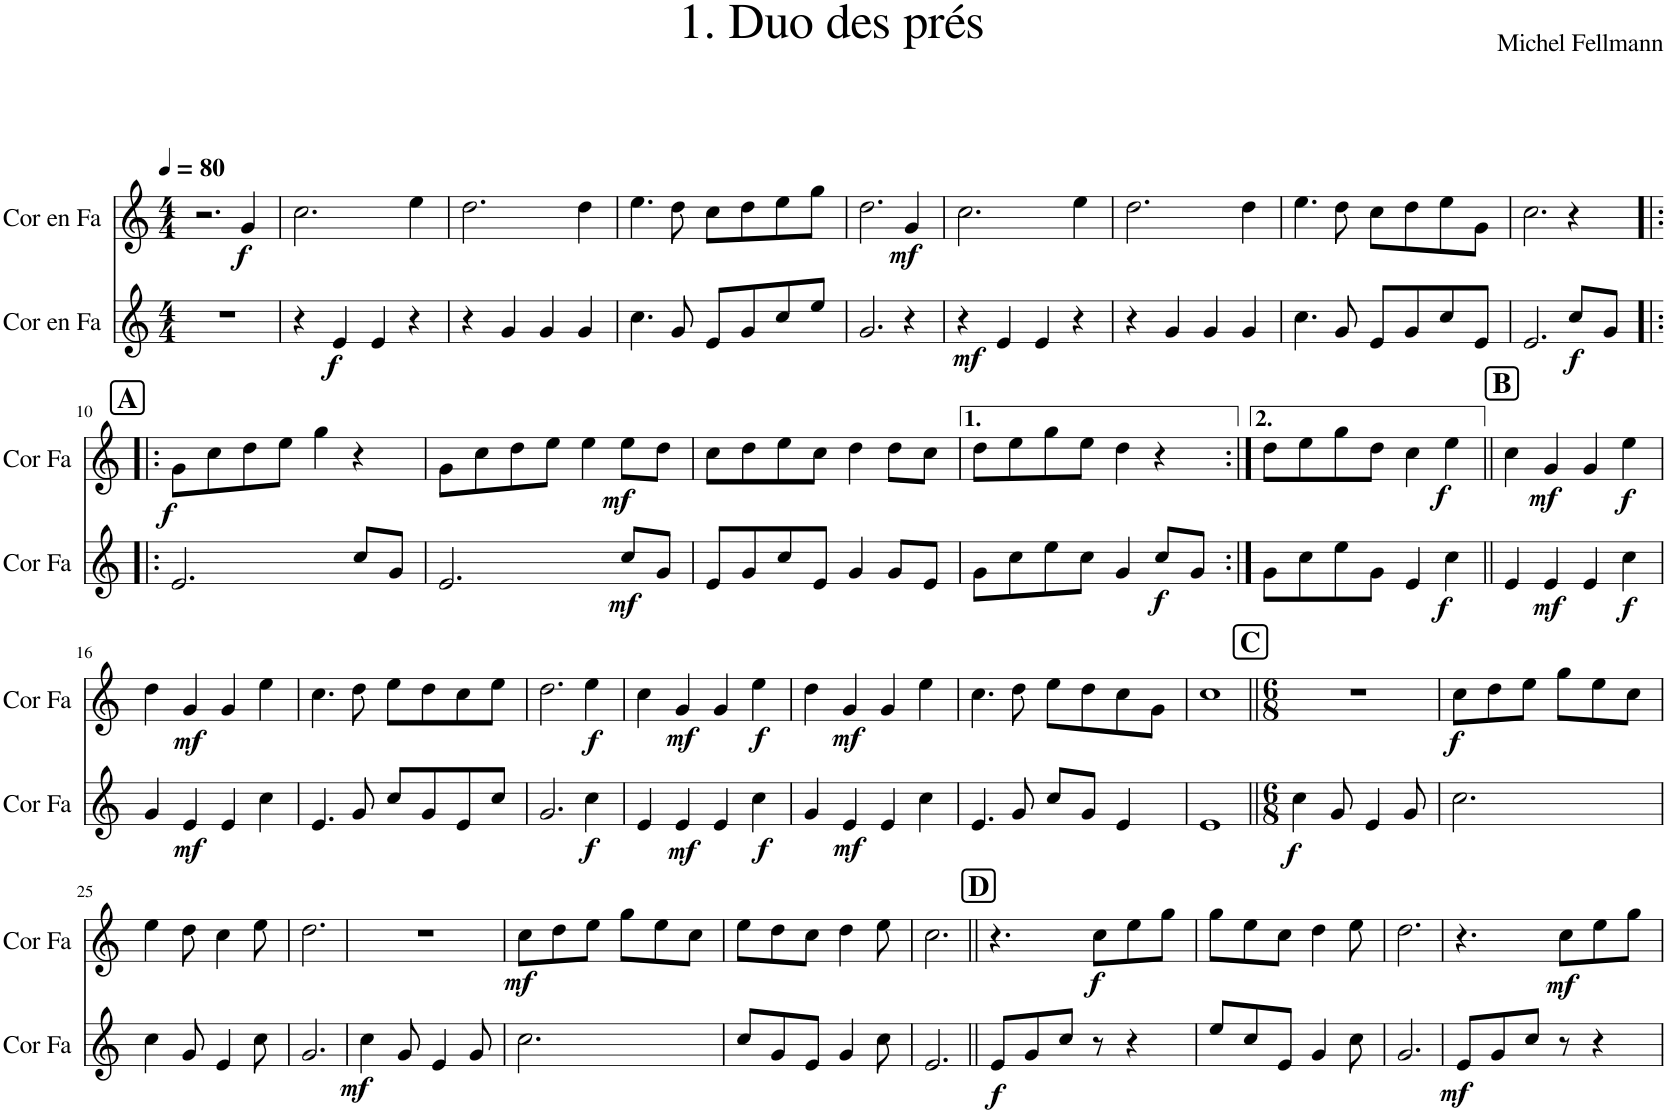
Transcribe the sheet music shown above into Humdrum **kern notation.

**kern	**dynam	**kern	**dynam
*part2	*part2	*part1	*part1
*staff2	*staff2	*staff1	*staff1
*I"Cor en Fa	*	*I"Cor en Fa	*
*I'Cor Fa	*	*I'Cor Fa	*
*clefG2	*	*clefG2	*
*Trd4c7	*	*Trd4c7	*
*k[]	*	*k[]	*
*M4/4	*	*M4/4	*
*MM80	*	*MM80	*
=1	=1	=1	=1
1r	.	2.r	.
!	!	!	!LO:DY:b
.	.	4g/	f
=2	=2	=2	=2
4r	.	2.cc\	.
!	!LO:DY:b	!	!
4e/	f	.	.
4e/	.	.	.
4r	.	4ee\	.
=3	=3	=3	=3
4r	.	2.dd\	.
4g/	.	.	.
4g/	.	.	.
4g/	.	4dd\	.
=4	=4	=4	=4
4.cc\	.	4.ee\	.
8g/	.	8dd\	.
8e/L	.	8cc\L	.
8g/	.	8dd\	.
8cc/	.	8ee\	.
8ee/J	.	8gg\J	.
=5	=5	=5	=5
2.g/	.	2.dd\	.
!	!	!	!LO:DY:b
4r	.	4g/	mf
=6	=6	=6	=6
!	!LO:DY:b	!	!
4r	mf	2.cc\	.
4e/	.	.	.
4e/	.	.	.
4r	.	4ee\	.
=7	=7	=7	=7
4r	.	2.dd\	.
4g/	.	.	.
4g/	.	.	.
4g/	.	4dd\	.
=8	=8	=8	=8
4.cc\	.	4.ee\	.
8g/	.	8dd\	.
8e/L	.	8cc\L	.
8g/	.	8dd\	.
8cc/	.	8ee\	.
8e/J	.	8g\J	.
=9	=9	=9	=9
2.e/	.	2.cc\	.
!	!LO:DY:b	!	!
8cc/L	f	4r	.
8g/J	.	.	.
!!LO:LB:g=z
!!LO:REH:place=s1:a:B:cj:fs=14:t=A
=10!|:	=10!|:	=10!|:	=10!|:
!	!	!	!LO:DY:b
2.e/	.	8g\L	f
.	.	8cc\	.
.	.	8dd\	.
.	.	8ee\J	.
.	.	4gg\	.
8cc/L	.	4r	.
8g/J	.	.	.
=11	=11	=11	=11
2.e/	.	8g\L	.
.	.	8cc\	.
.	.	8dd\	.
.	.	8ee\J	.
.	.	4ee\	.
!	!LO:DY:b	!	!LO:DY:b
8cc/L	mf	8ee\L	mf
8g/J	.	8dd\J	.
=12	=12	=12	=12
8e/L	.	8cc\L	.
8g/	.	8dd\	.
8cc/	.	8ee\	.
8e/J	.	8cc\J	.
4g/	.	4dd\	.
8g/L	.	8dd\L	.
8e/J	.	8cc\J	.
=13	=13	=13	=13
8g\L	.	8dd\L	.
8cc\	.	8ee\	.
8ee\	.	8gg\	.
8cc\J	.	8ee\J	.
4g/	.	4dd\	.
!	!LO:DY:b	!	!
8cc/L	f	4r	.
8g/J	.	.	.
=14:|!	=14:|!	=14:|!	=14:|!
8g\L	.	8dd\L	.
8cc\	.	8ee\	.
8ee\	.	8gg\	.
8g\J	.	8dd\J	.
4e/	.	4cc\	.
!	!LO:DY:b	!	!LO:DY:b
4cc\	f	4ee\	f
!!LO:REH:place=s1:a:B:cj:fs=14:t=B
=15||	=15||	=15||	=15||
4e/	.	4cc\	.
!	!LO:DY:b	!	!LO:DY:b
4e/	mf	4g/	mf
4e/	.	4g/	.
!	!LO:DY:b	!	!LO:DY:b
4cc\	f	4ee\	f
!!LO:LB:g=z
=16	=16	=16	=16
4g/	.	4dd\	.
!	!LO:DY:b	!	!LO:DY:b
4e/	mf	4g/	mf
4e/	.	4g/	.
4cc\	.	4ee\	.
=17	=17	=17	=17
4.e/	.	4.cc\	.
8g/	.	8dd\	.
8cc/L	.	8ee\L	.
8g/	.	8dd\	.
8e/	.	8cc\	.
8cc/J	.	8ee\J	.
=18	=18	=18	=18
2.g/	.	2.dd\	.
!	!LO:DY:b	!	!LO:DY:b
4cc\	f	4ee\	f
=19	=19	=19	=19
4e/	.	4cc\	.
!	!LO:DY:b	!	!LO:DY:b
4e/	mf	4g/	mf
4e/	.	4g/	.
!	!LO:DY:b	!	!LO:DY:b
4cc\	f	4ee\	f
=20	=20	=20	=20
4g/	.	4dd\	.
!	!LO:DY:b	!	!LO:DY:b
4e/	mf	4g/	mf
4e/	.	4g/	.
4cc\	.	4ee\	.
=21	=21	=21	=21
4.e/	.	4.cc\	.
8g/	.	8dd\	.
8cc/L	.	8ee\L	.
8g/J	.	8dd\	.
4e/	.	8cc\	.
.	.	8g\J	.
=22	=22	=22	=22
1e	.	1cc	.
!!LO:REH:place=s1:a:B:cj:fs=14:t=C
=23||	=23||	=23||	=23||
*M6/8	*	*M6/8	*
!	!LO:DY:b	!	!
4cc\	f	2.r	.
8g/	.	.	.
4e/	.	.	.
8g/	.	.	.
=24	=24	=24	=24
!	!	!	!LO:DY:b
2.cc\	.	8cc\L	f
.	.	8dd\	.
.	.	8ee\J	.
.	.	8gg\L	.
.	.	8ee\	.
.	.	8cc\J	.
!!LO:LB:g=z
=25	=25	=25	=25
4cc\	.	4ee\	.
8g/	.	8dd\	.
4e/	.	4cc\	.
8cc\	.	8ee\	.
=26	=26	=26	=26
2.g/	.	2.dd\	.
=27	=27	=27	=27
!	!LO:DY:b	!	!
4cc\	mf	2.r	.
8g/	.	.	.
4e/	.	.	.
8g/	.	.	.
=28	=28	=28	=28
!	!	!	!LO:DY:b
2.cc\	.	8cc\L	mf
.	.	8dd\	.
.	.	8ee\J	.
.	.	8gg\L	.
.	.	8ee\	.
.	.	8cc\J	.
=29	=29	=29	=29
8cc/L	.	8ee\L	.
8g/	.	8dd\	.
8e/J	.	8cc\J	.
4g/	.	4dd\	.
8cc\	.	8ee\	.
=30	=30	=30	=30
2.e/	.	2.cc\	.
!!LO:REH:place=s1:a:B:cj:fs=14:t=D
=31||	=31||	=31||	=31||
!	!LO:DY:b	!	!
8e/L	f	4.r	.
8g/	.	.	.
8cc/J	.	.	.
!	!	!	!LO:DY:b
8r	.	8cc\L	f
4r	.	8ee\	.
.	.	8gg\J	.
=32	=32	=32	=32
8ee/L	.	8gg\L	.
8cc/	.	8ee\	.
8e/J	.	8cc\J	.
4g/	.	4dd\	.
8cc\	.	8ee\	.
=33	=33	=33	=33
2.g/	.	2.dd\	.
=34	=34	=34	=34
!	!LO:DY:b	!	!
8e/L	mf	4.r	.
8g/	.	.	.
8cc/J	.	.	.
!	!	!	!LO:DY:b
8r	.	8cc\L	mf
4r	.	8ee\	.
.	.	8gg\J	.
=	=	=	=
*-	*-	*-	*-
